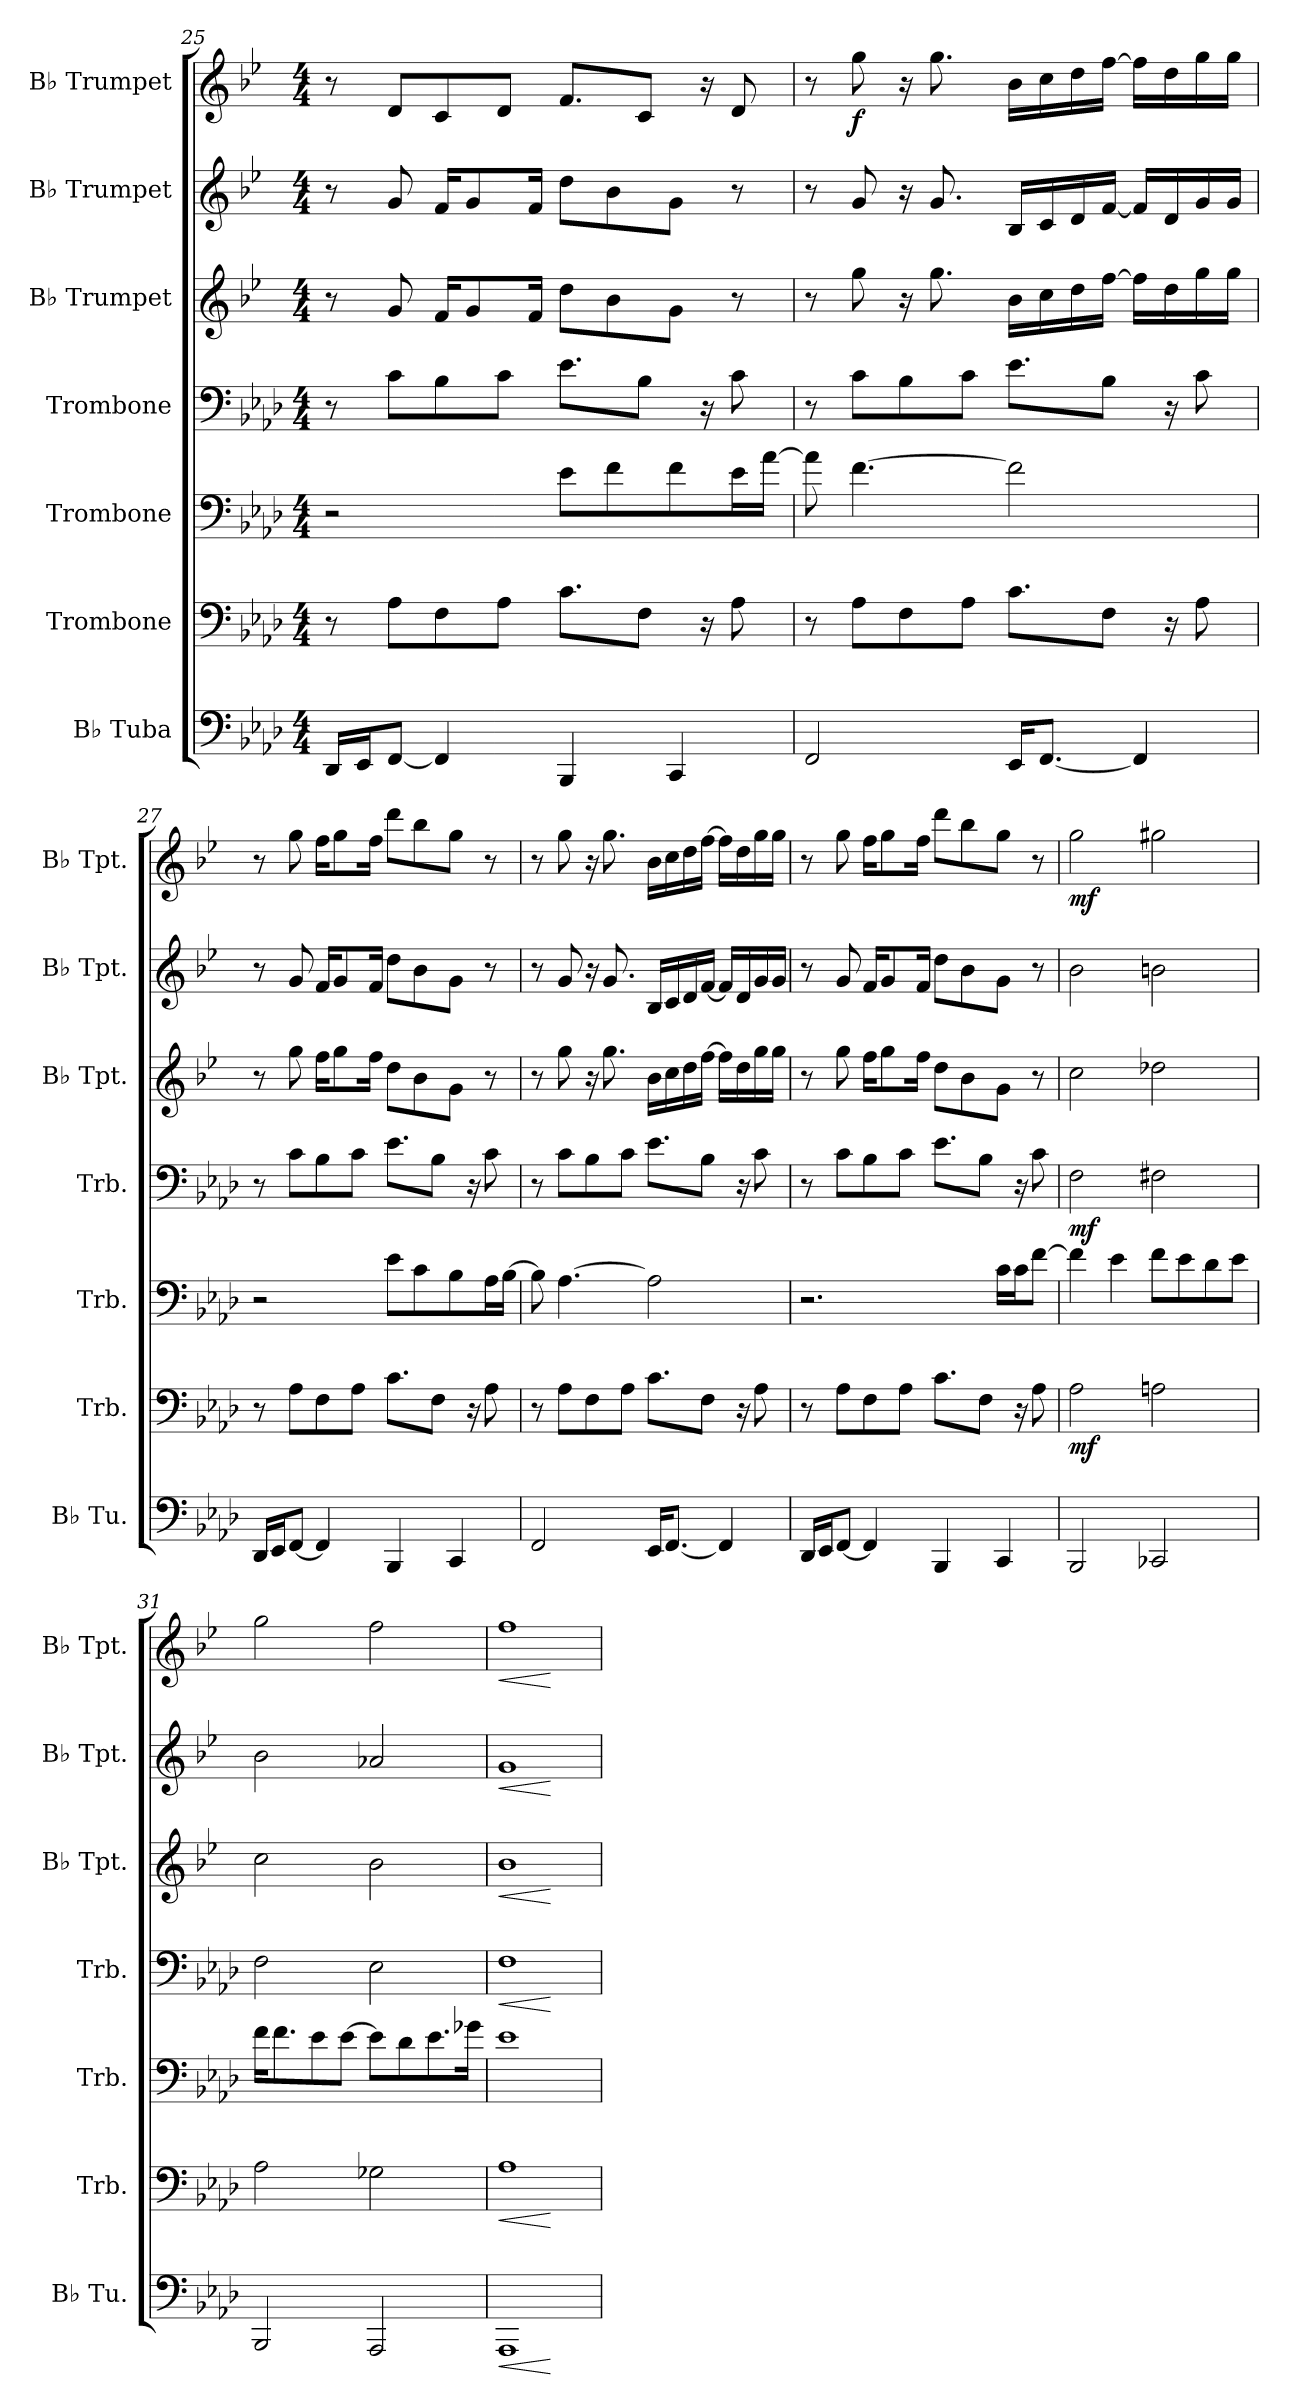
**kern	**dynam	**kern	**dynam	**kern	**kern	**dynam	**kern	**dynam	**kern	**dynam	**kern	**dynam
*part7	*part7	*part6	*part6	*part5	*part4	*part4	*part3	*part3	*part2	*part2	*part1	*part1
*staff7	*staff7	*staff6	*staff6	*staff5	*staff4	*staff4	*staff3	*staff3	*staff2	*staff2	*staff1	*staff1
*I"B♭ Tuba	*	*I"Trombone	*	*I"Trombone	*I"Trombone	*	*I"B♭ Trumpet	*	*I"B♭ Trumpet	*	*I"B♭ Trumpet	*
*I'B♭ Tu.	*	*I'Trb.	*	*I'Trb.	*I'Trb.	*	*I'B♭ Tpt.	*	*I'B♭ Tpt.	*	*I'B♭ Tpt.	*
*clefF4	*	*clefF4	*	*clefF4	*clefF4	*	*clefG2	*	*clefG2	*	*clefG2	*
*	*	*	*	*	*	*	*ITrd1c2	*	*ITrd1c2	*	*ITrd1c2	*
*k[b-e-a-d-]	*	*k[b-e-a-d-]	*	*k[b-e-a-d-]	*k[b-e-a-d-]	*	*k[b-e-a-d-]	*	*k[b-e-a-d-]	*	*k[b-e-a-d-]	*
*A-:	*	*A-:	*	*A-:	*A-:	*	*A-:	*	*A-:	*	*A-:	*
*M4/4	*	*M4/4	*	*M4/4	*M4/4	*	*M4/4	*	*M4/4	*	*M4/4	*
=25	=25	=25	=25	=25	=25	=25	=25	=25	=25	=25	=25	=25
16DD-/LL	.	8r	.	2r	8r	.	8r	.	8r	.	8r	.
16EE-/J	.	.	.	.	.	.	.	.	.	.	.	.
[8FF/J	.	8A-\L	.	.	8c\L	.	8f/	.	8f/	.	8c/L	.
4FF/]	.	8F\	.	.	8B-\	.	16e-/KL	.	16e-/KL	.	8B-/	.
.	.	.	.	.	.	.	8f/	.	8f/	.	.	.
.	.	8A-\J	.	.	8c\J	.	.	.	.	.	8c/J	.
.	.	.	.	.	.	.	16e-/Jk	.	16e-/Jk	.	.	.
4BBB-/	.	8.c\L	.	8e-\L	8.e-\L	.	8cc\L	.	8cc\L	.	8.e-/L	.
.	.	.	.	8f\	.	.	8a-\	.	8a-\	.	.	.
.	.	8F\J	.	.	8B-\J	.	.	.	.	.	8B-/J	.
4CC/	.	.	.	8f\	.	.	8f\J	.	8f\J	.	.	.
.	.	16r	.	.	16r	.	.	.	.	.	16r	.
.	.	8A-\	.	16e-\L	8c\	.	8r	.	8r	.	8c/	.
.	.	.	.	[16a-\JJ	.	.	.	.	.	.	.	.
=26	=26	=26	=26	=26	=26	=26	=26	=26	=26	=26	=26	=26
2FF/	.	8r	.	8a-\]	8r	.	8r	.	8r	.	8r	.
!	!	!	!	!	!	!	!	!	!	!	!	!LO:DY:b
.	.	8A-\L	.	[4.f\	8c\L	.	8ff\	.	8f/	.	8ff\	f
.	.	8F\	.	.	8B-\	.	16r	.	16r	.	16r	.
.	.	.	.	.	.	.	8.ff\	.	8.f/	.	8.ff\	.
.	.	8A-\J	.	.	8c\J	.	.	.	.	.	.	.
16EE-/KL	.	8.c\L	.	2f\]	8.e-\L	.	16a-\LL	.	16A-/LL	.	16a-\LL	.
[8.FF/J	.	.	.	.	.	.	16b-\	.	16B-/	.	16b-\	.
.	.	.	.	.	.	.	16cc\	.	16c/	.	16cc\	.
.	.	8F\J	.	.	8B-\J	.	[16ee-\JJ	.	[16e-/JJ	.	[16ee-\JJ	.
4FF/]	.	.	.	.	.	.	16ee-\LL]	.	16e-/LL]	.	16ee-\LL]	.
.	.	16r	.	.	16r	.	16cc\	.	16c/	.	16cc\	.
.	.	8A-\	.	.	8c\	.	16ff\	.	16f/	.	16ff\	.
.	.	.	.	.	.	.	16ff\JJ	.	16f/JJ	.	16ff\JJ	.
!!LO:PB:g=z
=27	=27	=27	=27	=27	=27	=27	=27	=27	=27	=27	=27	=27
16DD-/LL	.	8r	.	2r	8r	.	8r	.	8r	.	8r	.
16EE-/J	.	.	.	.	.	.	.	.	.	.	.	.
[8FF/J	.	8A-\L	.	.	8c\L	.	8ff\	.	8f/	.	8ff\	.
4FF/]	.	8F\	.	.	8B-\	.	16ee-\KL	.	16e-/KL	.	16ee-\KL	.
.	.	.	.	.	.	.	8ff\	.	8f/	.	8ff\	.
.	.	8A-\J	.	.	8c\J	.	.	.	.	.	.	.
.	.	.	.	.	.	.	16ee-\Jk	.	16e-/Jk	.	16ee-\Jk	.
4BBB-/	.	8.c\L	.	8e-\L	8.e-\L	.	8cc\L	.	8cc\L	.	8ccc\L	.
.	.	.	.	8c\	.	.	8a-\	.	8a-\	.	8aa-\	.
.	.	8F\J	.	.	8B-\J	.	.	.	.	.	.	.
4CC/	.	.	.	8B-\	.	.	8f\J	.	8f\J	.	8ff\J	.
.	.	16r	.	.	16r	.	.	.	.	.	.	.
.	.	8A-\	.	16A-\L	8c\	.	8r	.	8r	.	8r	.
.	.	.	.	[16B-\JJ	.	.	.	.	.	.	.	.
=28	=28	=28	=28	=28	=28	=28	=28	=28	=28	=28	=28	=28
2FF/	.	8r	.	8B-\]	8r	.	8r	.	8r	.	8r	.
.	.	8A-\L	.	[4.A-\	8c\L	.	8ff\	.	8f/	.	8ff\	.
.	.	8F\	.	.	8B-\	.	16r	.	16r	.	16r	.
.	.	.	.	.	.	.	8.ff\	.	8.f/	.	8.ff\	.
.	.	8A-\J	.	.	8c\J	.	.	.	.	.	.	.
16EE-/KL	.	8.c\L	.	2A-\]	8.e-\L	.	16a-\LL	.	16A-/LL	.	16a-\LL	.
[8.FF/J	.	.	.	.	.	.	16b-\	.	16B-/	.	16b-\	.
.	.	.	.	.	.	.	16cc\	.	16c/	.	16cc\	.
.	.	8F\J	.	.	8B-\J	.	[16ee-\JJ	.	[16e-/JJ	.	[16ee-\JJ	.
4FF/]	.	.	.	.	.	.	16ee-\LL]	.	16e-/LL]	.	16ee-\LL]	.
.	.	16r	.	.	16r	.	16cc\	.	16c/	.	16cc\	.
.	.	8A-\	.	.	8c\	.	16ff\	.	16f/	.	16ff\	.
.	.	.	.	.	.	.	16ff\JJ	.	16f/JJ	.	16ff\JJ	.
=29	=29	=29	=29	=29	=29	=29	=29	=29	=29	=29	=29	=29
16DD-/LL	.	8r	.	2.r	8r	.	8r	.	8r	.	8r	.
16EE-/J	.	.	.	.	.	.	.	.	.	.	.	.
[8FF/J	.	8A-\L	.	.	8c\L	.	8ff\	.	8f/	.	8ff\	.
4FF/]	.	8F\	.	.	8B-\	.	16ee-\KL	.	16e-/KL	.	16ee-\KL	.
.	.	.	.	.	.	.	8ff\	.	8f/	.	8ff\	.
.	.	8A-\J	.	.	8c\J	.	.	.	.	.	.	.
.	.	.	.	.	.	.	16ee-\Jk	.	16e-/Jk	.	16ee-\Jk	.
4BBB-/	.	8.c\L	.	.	8.e-\L	.	8cc\L	.	8cc\L	.	8ccc\L	.
.	.	.	.	.	.	.	8a-\	.	8a-\	.	8aa-\	.
.	.	8F\J	.	.	8B-\J	.	.	.	.	.	.	.
4CC/	.	.	.	16c\LL	.	.	8f\J	.	8f\J	.	8ff\J	.
.	.	16r	.	16c\J	16r	.	.	.	.	.	.	.
.	.	8A-\	.	[8f\J	8c\	.	8r	.	8r	.	8r	.
!!LO:PB:g=z
=30	=30	=30	=30	=30	=30	=30	=30	=30	=30	=30	=30	=30
!	!	!	!LO:DY:b	!	!	!LO:DY:b	!	!	!	!	!	!LO:DY:b
2BBB-/	.	2A-\	mf	4f\]	2F\	mf	2b-\	.	2a-\	.	2ff\	mf
.	.	.	.	4e-\	.	.	.	.	.	.	.	.
2CC-X/	.	2An\	.	8f\L	2F#X\	.	2cc-X\	.	2an\	.	2ff#X\	.
.	.	.	.	8e-\	.	.	.	.	.	.	.	.
.	.	.	.	8d-\	.	.	.	.	.	.	.	.
.	.	.	.	8e-\J	.	.	.	.	.	.	.	.
=31	=31	=31	=31	=31	=31	=31	=31	=31	=31	=31	=31	=31
2BBB-/	.	2A-\	.	16f\KL	2F\	.	2b-\	.	2a-\	.	2ff\	.
.	.	.	.	8.f\	.	.	.	.	.	.	.	.
.	.	.	.	8e-\	.	.	.	.	.	.	.	.
.	.	.	.	[8e-\J	.	.	.	.	.	.	.	.
2AAA-/	.	2G-X\	.	8e-\L]	2E-\	.	2a-\	.	2g-X/	.	2ee-\	.
.	.	.	.	8d-\	.	.	.	.	.	.	.	.
.	.	.	.	8.e-\	.	.	.	.	.	.	.	.
.	.	.	.	16g-X\Jk	.	.	.	.	.	.	.	.
=32	=32	=32	=32	=32	=32	=32	=32	=32	=32	=32	=32	=32
!	!LO:HP:b	!	!LO:HP:b	!	!	!LO:HP:b	!	!LO:HP:b	!	!LO:HP:b	!	!LO:HP:b
1AAA-	<	1A-	<	1e-	1F	<	1a-	<	1f	<	1ee-	<
.	[	.	[	.	.	[	.	[	.	[	.	[
=	=	=	=	=	=	=	=	=	=	=	=	=
*-	*-	*-	*-	*-	*-	*-	*-	*-	*-	*-	*-	*-
